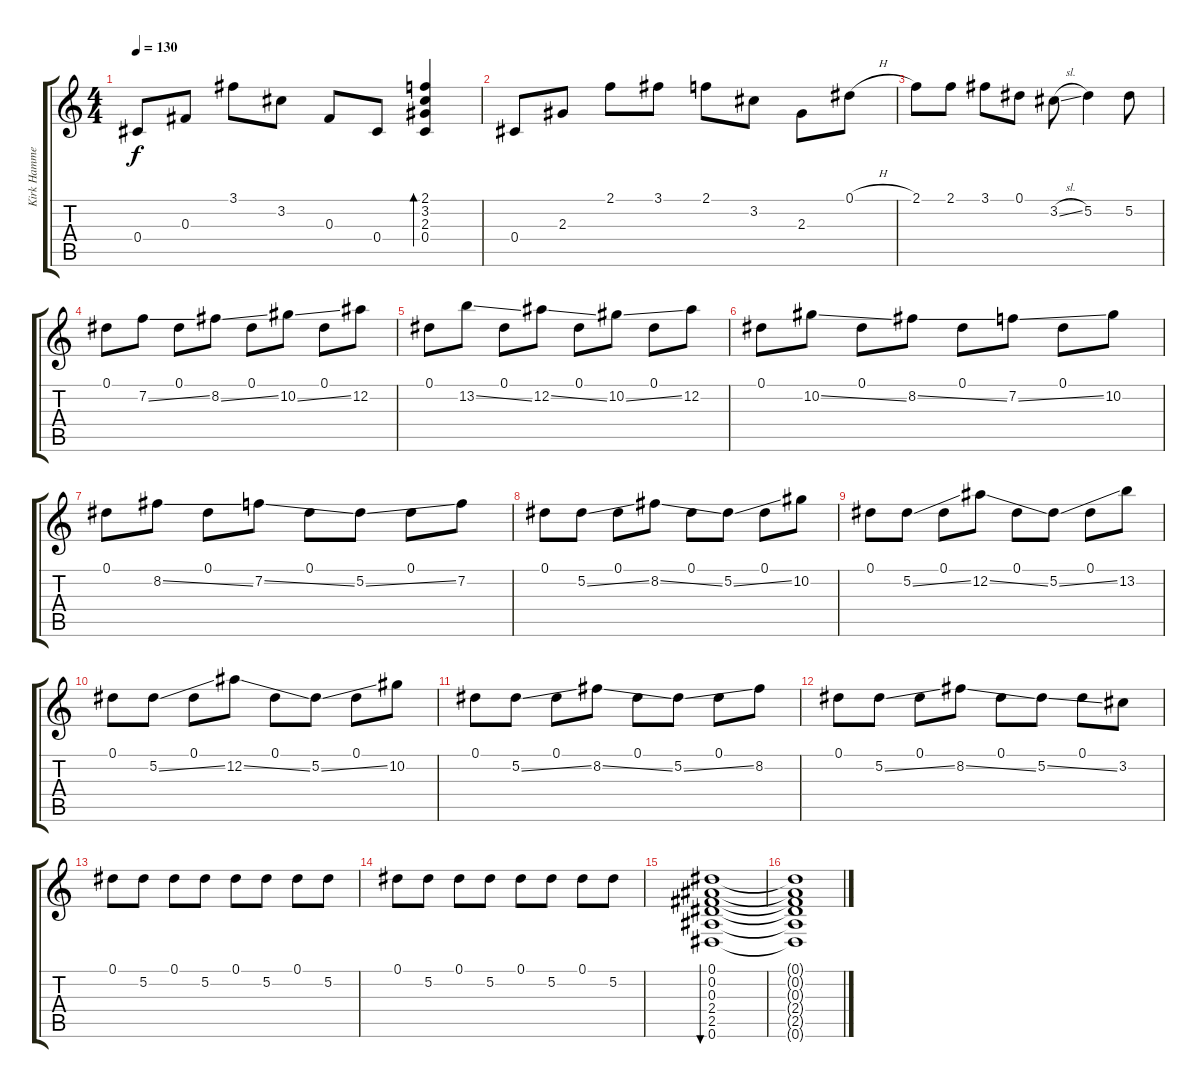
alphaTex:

\track ("Kirk Hammett" "Kirk Hamme") {instrument electricguitarclean}
\staff {score tabs}
\tuning (Eb4 Bb3 Gb3 Db3 Ab2 Eb2) {hide}
\ts (4 4)
\tempo 130
\clef g2
\ks c
0.4.8{dy f} 0.3.8 3.1.8 3.2.8 0.3.8 0.4.8 (2.1 3.2 2.3 0.4).4{bd 120} |
0.4.8 2.3.8 2.1.8 3.1.8 2.1.8 3.2.8 2.3.8 0.1{h}.8 |
2.1.8 2.1.8 3.1.8 0.1.8 3.2{sl}.8 5.2.4 5.2.8 |
0.1.8 7.2{ss}.8 0.1.8 8.2{ss}.8 0.1.8 10.2{ss}.8 0.1.8 12.2.8 |
0.1.8 13.2{ss}.8 0.1.8 12.2{ss}.8 0.1.8 10.2{ss}.8 0.1.8 12.2.8 |
0.1.8 10.2{ss}.8 0.1.8 8.2{ss}.8 0.1.8 7.2{ss}.8 0.1.8 10.2.8 |
0.1.8 8.2{ss}.8 0.1.8 7.2{ss}.8 0.1.8 5.2{ss}.8 0.1.8 7.2.8 |
0.1.8 5.2{ss}.8 0.1.8 8.2{ss}.8 0.1.8 5.2{ss}.8 0.1.8 10.2.8 |
0.1.8 5.2{ss}.8 0.1.8 12.2{ss}.8 0.1.8 5.2{ss}.8 0.1.8 13.2.8 |
0.1.8 5.2{ss}.8 0.1.8 12.2{ss}.8 0.1.8 5.2{ss}.8 0.1.8 10.2.8 |
0.1.8 5.2{ss}.8 0.1.8 8.2{ss}.8 0.1.8 5.2{ss}.8 0.1.8 8.2.8 |
0.1.8 5.2{ss}.8 0.1.8 8.2{ss}.8 0.1.8 5.2{ss}.8 0.1.8 3.2.8 |
0.1.8 5.2.8 0.1.8 5.2.8 0.1.8 5.2.8 0.1.8 5.2.8 |
0.1.8 5.2.8 0.1.8 5.2.8 0.1.8 5.2.8 0.1.8 5.2.8 |
(0.1 0.2 0.3 2.4 2.5 0.6).1{bu 480} |
(0.1{t} 0.2{t} 0.3{t} 2.4{t} 2.5{t} 0.6{t}).1
